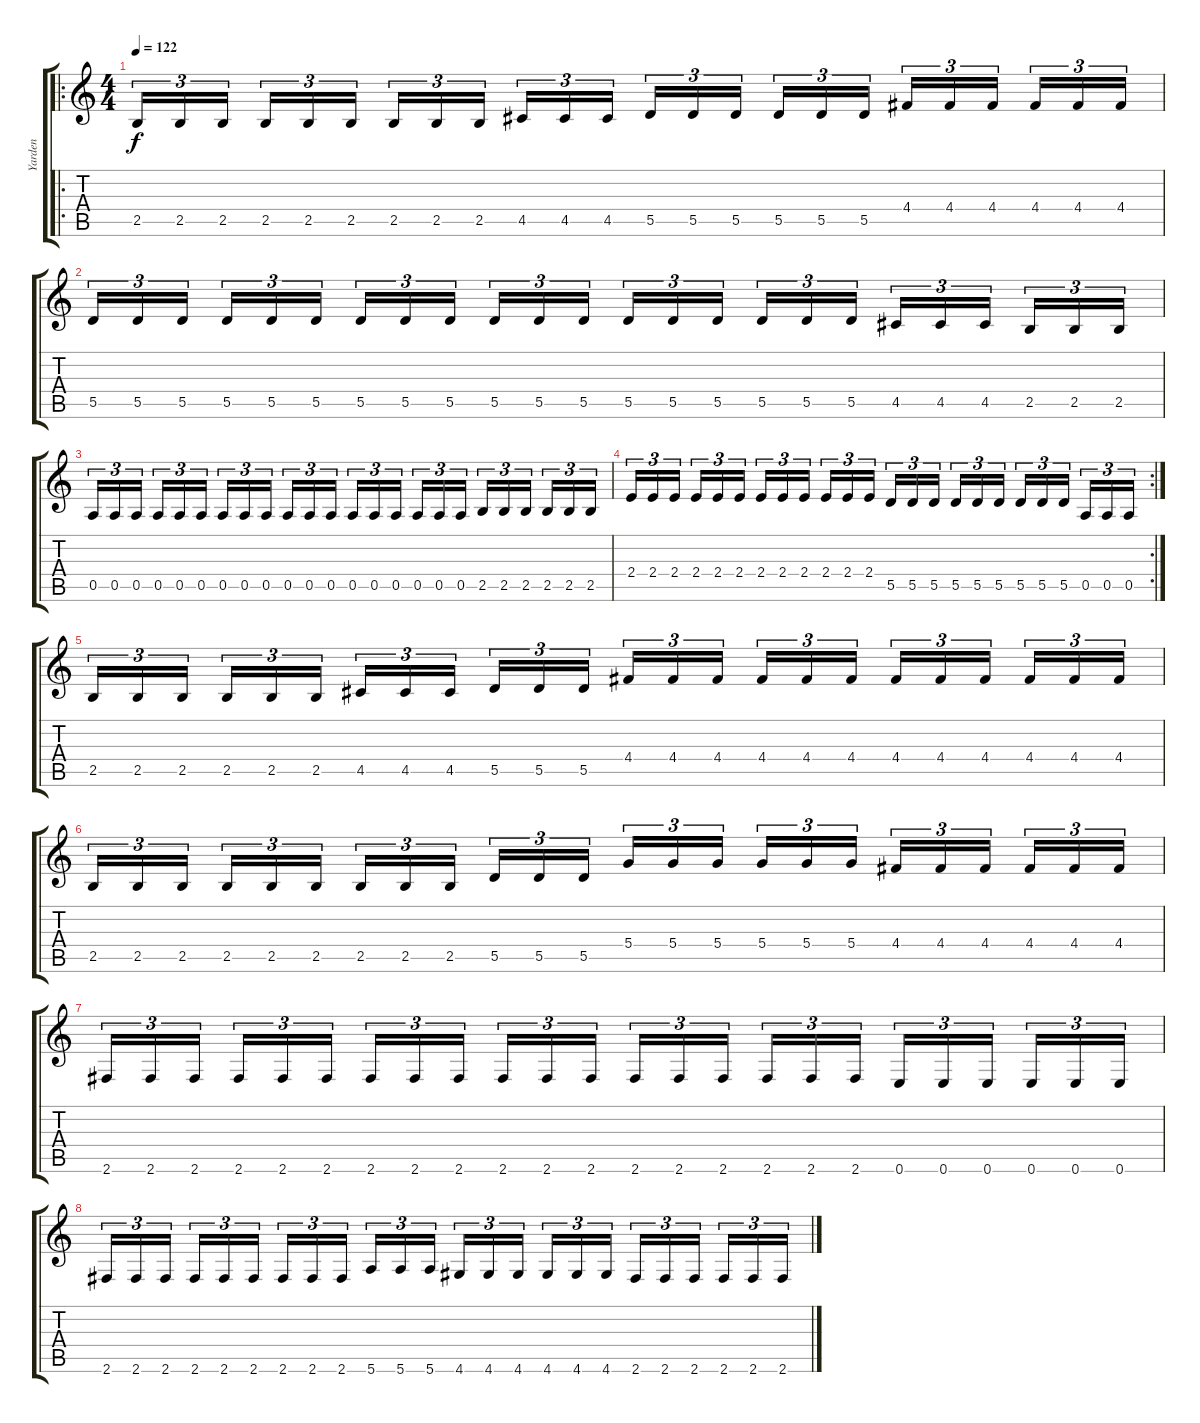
\track ("Yarden" "Yarden") {instrument distortionguitar}
\staff {score tabs}
\tuning (E4 B3 G3 D3 A2 E2) {hide}
\ro
\ts (4 4)
\tempo 122
\clef g2
\ks c
2.5.16{tu (3 2) dy f} 2.5.16{tu (3 2)} 2.5.16{tu (3 2) beam splitsecondary} 2.5.16{tu (3 2)} 2.5.16{tu (3 2)} 2.5.16{tu (3 2)} 2.5.16{tu (3 2)} 2.5.16{tu (3 2)} 2.5.16{tu (3 2) beam splitsecondary} 4.5.16{tu (3 2)} 4.5.16{tu (3 2)} 4.5.16{tu (3 2)} 5.5.16{tu (3 2)} 5.5.16{tu (3 2)} 5.5.16{tu (3 2) beam splitsecondary} 5.5.16{tu (3 2)} 5.5.16{tu (3 2)} 5.5.16{tu (3 2)} 4.4.16{tu (3 2)} 4.4.16{tu (3 2)} 4.4.16{tu (3 2) beam splitsecondary} 4.4.16{tu (3 2)} 4.4.16{tu (3 2)} 4.4.16{tu (3 2)} |
5.5.16{tu (3 2)} 5.5.16{tu (3 2)} 5.5.16{tu (3 2) beam splitsecondary} 5.5.16{tu (3 2)} 5.5.16{tu (3 2)} 5.5.16{tu (3 2)} 5.5.16{tu (3 2)} 5.5.16{tu (3 2)} 5.5.16{tu (3 2) beam splitsecondary} 5.5.16{tu (3 2)} 5.5.16{tu (3 2)} 5.5.16{tu (3 2)} 5.5.16{tu (3 2)} 5.5.16{tu (3 2)} 5.5.16{tu (3 2) beam splitsecondary} 5.5.16{tu (3 2)} 5.5.16{tu (3 2)} 5.5.16{tu (3 2)} 4.5.16{tu (3 2)} 4.5.16{tu (3 2)} 4.5.16{tu (3 2) beam splitsecondary} 2.5.16{tu (3 2)} 2.5.16{tu (3 2)} 2.5.16{tu (3 2)} |
0.5.16{tu (3 2)} 0.5.16{tu (3 2)} 0.5.16{tu (3 2) beam splitsecondary} 0.5.16{tu (3 2)} 0.5.16{tu (3 2)} 0.5.16{tu (3 2)} 0.5.16{tu (3 2)} 0.5.16{tu (3 2)} 0.5.16{tu (3 2) beam splitsecondary} 0.5.16{tu (3 2)} 0.5.16{tu (3 2)} 0.5.16{tu (3 2)} 0.5.16{tu (3 2)} 0.5.16{tu (3 2)} 0.5.16{tu (3 2) beam splitsecondary} 0.5.16{tu (3 2)} 0.5.16{tu (3 2)} 0.5.16{tu (3 2)} 2.5.16{tu (3 2)} 2.5.16{tu (3 2)} 2.5.16{tu (3 2) beam splitsecondary} 2.5.16{tu (3 2)} 2.5.16{tu (3 2)} 2.5.16{tu (3 2)} |
\rc 2
2.4.16{tu (3 2)} 2.4.16{tu (3 2)} 2.4.16{tu (3 2) beam splitsecondary} 2.4.16{tu (3 2)} 2.4.16{tu (3 2)} 2.4.16{tu (3 2)} 2.4.16{tu (3 2)} 2.4.16{tu (3 2)} 2.4.16{tu (3 2) beam splitsecondary} 2.4.16{tu (3 2)} 2.4.16{tu (3 2)} 2.4.16{tu (3 2)} 5.5.16{tu (3 2)} 5.5.16{tu (3 2)} 5.5.16{tu (3 2) beam splitsecondary} 5.5.16{tu (3 2)} 5.5.16{tu (3 2)} 5.5.16{tu (3 2)} 5.5.16{tu (3 2)} 5.5.16{tu (3 2)} 5.5.16{tu (3 2) beam splitsecondary} 0.5.16{tu (3 2)} 0.5.16{tu (3 2)} 0.5.16{tu (3 2)} |
2.5.16{tu (3 2)} 2.5.16{tu (3 2)} 2.5.16{tu (3 2) beam splitsecondary} 2.5.16{tu (3 2)} 2.5.16{tu (3 2)} 2.5.16{tu (3 2)} 4.5.16{tu (3 2)} 4.5.16{tu (3 2)} 4.5.16{tu (3 2) beam splitsecondary} 5.5.16{tu (3 2)} 5.5.16{tu (3 2)} 5.5.16{tu (3 2)} 4.4.16{tu (3 2)} 4.4.16{tu (3 2)} 4.4.16{tu (3 2) beam splitsecondary} 4.4.16{tu (3 2)} 4.4.16{tu (3 2)} 4.4.16{tu (3 2)} 4.4.16{tu (3 2)} 4.4.16{tu (3 2)} 4.4.16{tu (3 2) beam splitsecondary} 4.4.16{tu (3 2)} 4.4.16{tu (3 2)} 4.4.16{tu (3 2)} |
2.5.16{tu (3 2)} 2.5.16{tu (3 2)} 2.5.16{tu (3 2) beam splitsecondary} 2.5.16{tu (3 2)} 2.5.16{tu (3 2)} 2.5.16{tu (3 2)} 2.5.16{tu (3 2)} 2.5.16{tu (3 2)} 2.5.16{tu (3 2) beam splitsecondary} 5.5.16{tu (3 2)} 5.5.16{tu (3 2)} 5.5.16{tu (3 2)} 5.4.16{tu (3 2)} 5.4.16{tu (3 2)} 5.4.16{tu (3 2) beam splitsecondary} 5.4.16{tu (3 2)} 5.4.16{tu (3 2)} 5.4.16{tu (3 2)} 4.4.16{tu (3 2)} 4.4.16{tu (3 2)} 4.4.16{tu (3 2) beam splitsecondary} 4.4.16{tu (3 2)} 4.4.16{tu (3 2)} 4.4.16{tu (3 2)} |
2.6.16{tu (3 2)} 2.6.16{tu (3 2)} 2.6.16{tu (3 2) beam splitsecondary} 2.6.16{tu (3 2)} 2.6.16{tu (3 2)} 2.6.16{tu (3 2)} 2.6.16{tu (3 2)} 2.6.16{tu (3 2)} 2.6.16{tu (3 2) beam splitsecondary} 2.6.16{tu (3 2)} 2.6.16{tu (3 2)} 2.6.16{tu (3 2)} 2.6.16{tu (3 2)} 2.6.16{tu (3 2)} 2.6.16{tu (3 2) beam splitsecondary} 2.6.16{tu (3 2)} 2.6.16{tu (3 2)} 2.6.16{tu (3 2)} 0.6.16{tu (3 2)} 0.6.16{tu (3 2)} 0.6.16{tu (3 2) beam splitsecondary} 0.6.16{tu (3 2)} 0.6.16{tu (3 2)} 0.6.16{tu (3 2)} |
2.6.16{tu (3 2)} 2.6.16{tu (3 2)} 2.6.16{tu (3 2) beam splitsecondary} 2.6.16{tu (3 2)} 2.6.16{tu (3 2)} 2.6.16{tu (3 2)} 2.6.16{tu (3 2)} 2.6.16{tu (3 2)} 2.6.16{tu (3 2) beam splitsecondary} 5.6.16{tu (3 2)} 5.6.16{tu (3 2)} 5.6.16{tu (3 2)} 4.6.16{tu (3 2)} 4.6.16{tu (3 2)} 4.6.16{tu (3 2) beam splitsecondary} 4.6.16{tu (3 2)} 4.6.16{tu (3 2)} 4.6.16{tu (3 2)} 2.6.16{tu (3 2)} 2.6.16{tu (3 2)} 2.6.16{tu (3 2) beam splitsecondary} 2.6.16{tu (3 2)} 2.6.16{tu (3 2)} 2.6.16{tu (3 2)}
